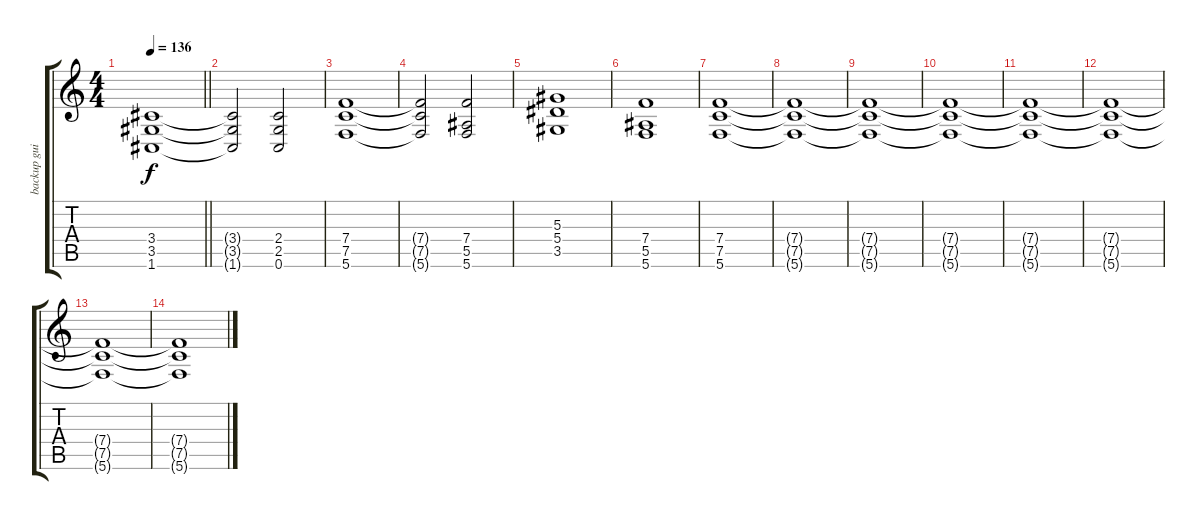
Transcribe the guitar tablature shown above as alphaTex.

\track ("backup guitar" "backup gui") {instrument distortionguitar}
\staff {score tabs}
\tuning (C4 G3 Eb3 Bb2 F2 C2) {hide}
\ts (4 4)
\tempo 136
\clef g2
\barLineRight lightlight
\ks c
(3.4 3.5 1.6).1{dy f balance 0} |
(3.4{t} 3.5{t} 1.6{t}).2 (2.4 2.5 0.6).2 |
(7.4 7.5 5.6).1 |
(7.4{t} 7.5{t} 5.6{t}).2 (7.4 5.5 5.6).2 |
(5.3 5.4 3.5).1 |
(7.4 5.5 5.6).1 |
(7.4 7.5 5.6).1 |
(7.4{t} 7.5{t} 5.6{t}).1 |
(7.4{t} 7.5{t} 5.6{t}).1 |
(7.4{t} 7.5{t} 5.6{t}).1 |
(7.4{t} 7.5{t} 5.6{t}).1 |
(7.4{t} 7.5{t} 5.6{t}).1 |
(7.4{t} 7.5{t} 5.6{t}).1 |
(7.4{t} 7.5{t} 5.6{t}).1
